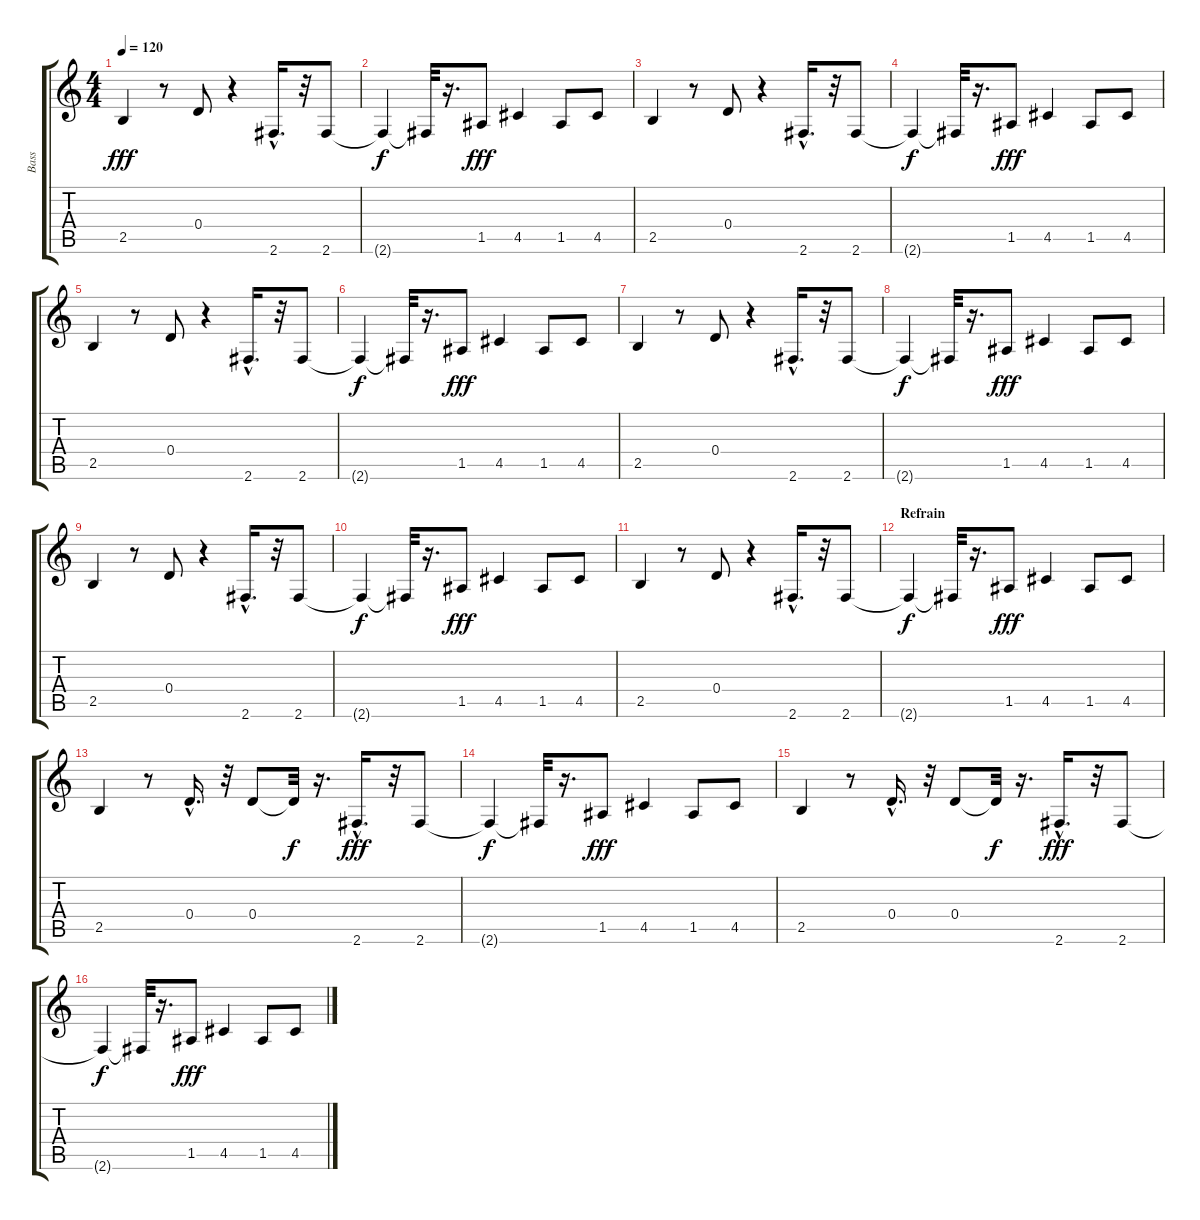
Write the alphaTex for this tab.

\track ("Bass" "Bass") {instrument electricbassfinger}
\staff {score tabs}
\tuning (E4 B3 G3 D3 A2 E2) {hide}
\ts (4 4)
\tempo 120
\clef g2
\ks c
2.5.4{dy fff} r.8 0.4.8 r.4 2.6{hac}.16{d} r.32 2.6.8 |
2.6{t}.4{dy f} 2.6{t}.32 r.16{d} 1.5.8{dy fff} 4.5.4 1.5.8 4.5.8 |
2.5.4 r.8 0.4.8 r.4 2.6{hac}.16{d} r.32 2.6.8 |
2.6{t}.4{dy f} 2.6{t}.32 r.16{d} 1.5.8{dy fff} 4.5.4 1.5.8 4.5.8 |
2.5.4 r.8 0.4.8 r.4 2.6{hac}.16{d} r.32 2.6.8 |
2.6{t}.4{dy f} 2.6{t}.32 r.16{d} 1.5.8{dy fff} 4.5.4 1.5.8 4.5.8 |
2.5.4 r.8 0.4.8 r.4 2.6{hac}.16{d} r.32 2.6.8 |
2.6{t}.4{dy f} 2.6{t}.32 r.16{d} 1.5.8{dy fff} 4.5.4 1.5.8 4.5.8 |
2.5.4 r.8 0.4.8 r.4 2.6{hac}.16{d} r.32 2.6.8 |
2.6{t}.4{dy f} 2.6{t}.32 r.16{d} 1.5.8{dy fff} 4.5.4 1.5.8 4.5.8 |
2.5.4 r.8 0.4.8 r.4 2.6{hac}.16{d} r.32 2.6.8 |
\section ("" "Refrain")
2.6{t}.4{dy f} 2.6{t}.32 r.16{d} 1.5.8{dy fff} 4.5.4 1.5.8 4.5.8 |
2.5.4 r.8 0.4{hac}.16{d} r.32 0.4.8 0.4{t}.32{dy f} r.16{d} 2.6{hac}.16{d dy fff} r.32 2.6.8 |
2.6{t}.4{dy f} 2.6{t}.32 r.16{d} 1.5.8{dy fff} 4.5.4 1.5.8 4.5.8 |
2.5.4 r.8 0.4{hac}.16{d} r.32 0.4.8 0.4{t}.32{dy f} r.16{d} 2.6{hac}.16{d dy fff} r.32 2.6.8 |
2.6{t}.4{dy f} 2.6{t}.32 r.16{d} 1.5.8{dy fff} 4.5.4 1.5.8 4.5.8
